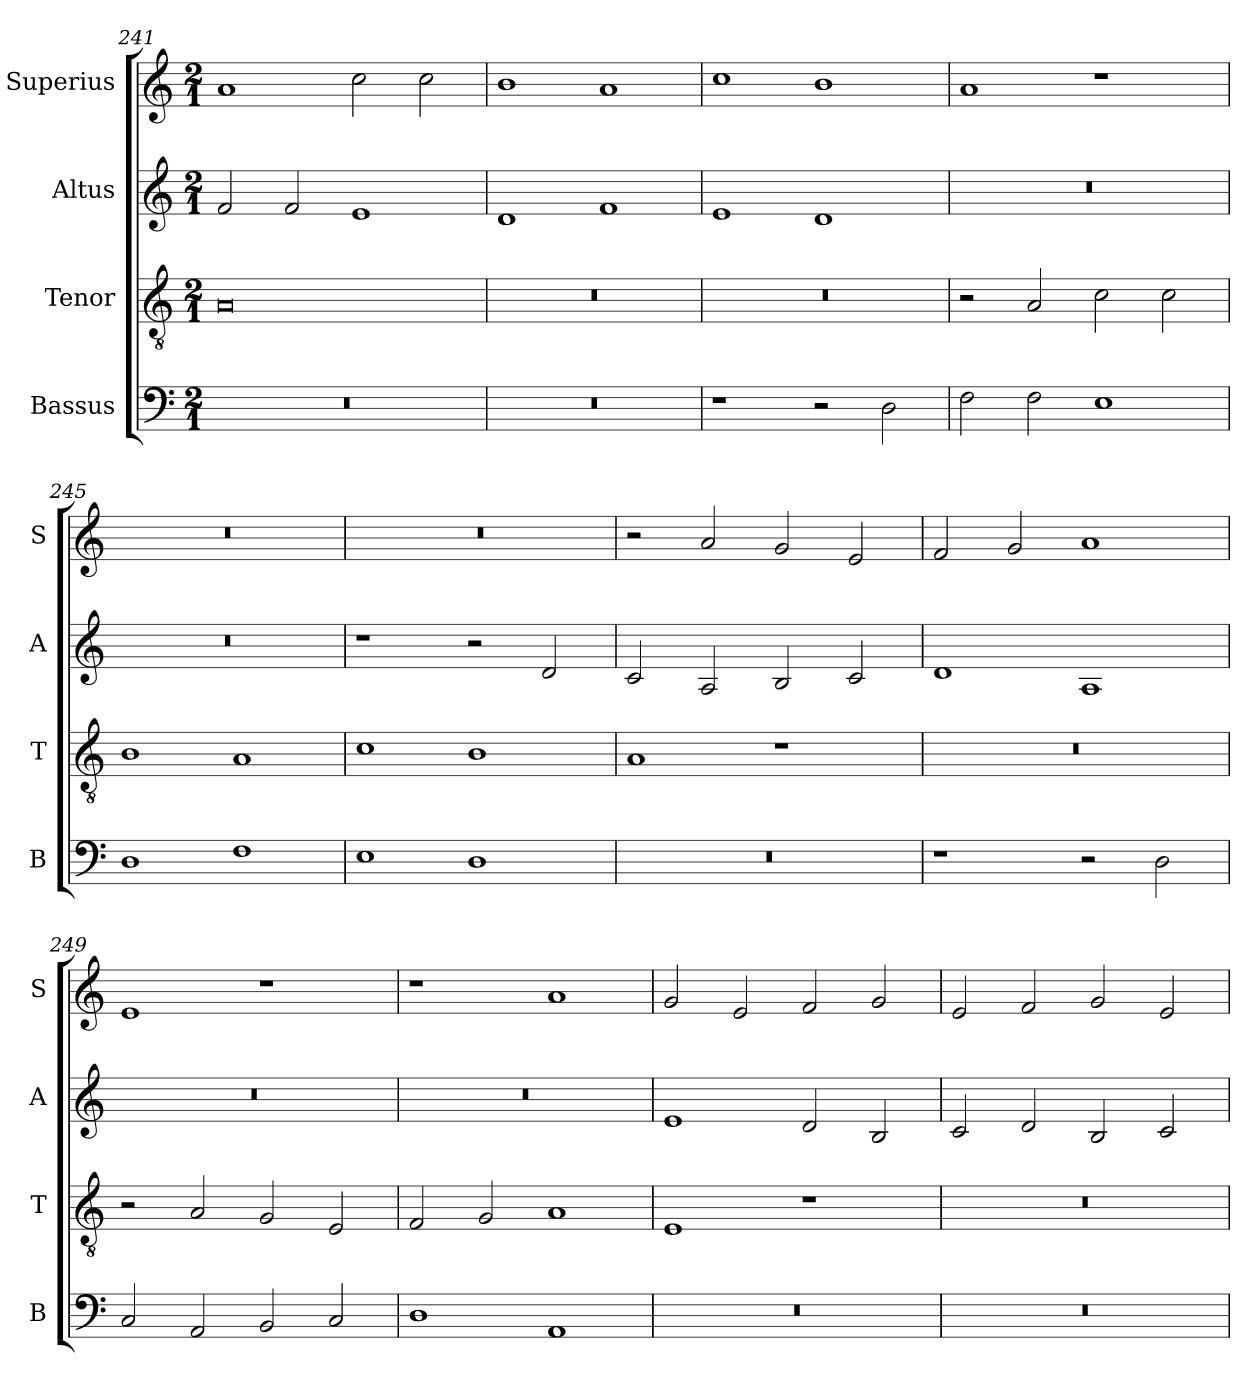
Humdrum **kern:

**kern	**kern	**kern	**kern
*part4	*part3	*part2	*part1
*staff4	*staff3	*staff2	*staff1
*I"Bassus	*I"Tenor	*I"Altus	*I"Superius
*I'B	*I'T	*I'A	*I'S
*clefF4	*clefGv2	*clefG2	*clefG2
*k[]	*k[]	*k[]	*k[]
*M2/1	*M2/1	*M2/1	*M2/1
=241	=241	=241	=241
0r	0A	2f/	1a
.	.	2f/	.
.	.	1e	2cc\
.	.	.	2cc\
=242	=242	=242	=242
0r	0r	1d	1b
.	.	1f	1a
=243	=243	=243	=243
1r	0r	1e	1cc
2r	.	1d	1b
2D\	.	.	.
=244	=244	=244	=244
2F\	2r	0r	1a
2F\	2A/	.	.
1E	2c\	.	1r
.	2c\	.	.
=245	=245	=245	=245
1D	1B	0r	0r
1F	1A	.	.
=246	=246	=246	=246
1E	1c	1r	0r
1D	1B	2r	.
.	.	2d/	.
=247	=247	=247	=247
0r	1A	2c/	2r
.	.	2A/	2a/
.	1r	2B/	2g/
.	.	2c/	2e/
=248	=248	=248	=248
1r	0r	1d	2f/
.	.	.	2g/
2r	.	1A	1a
2D\	.	.	.
=249	=249	=249	=249
2C/	2r	0r	1e
2AA/	2A/	.	.
2BB/	2G/	.	1r
2C/	2E/	.	.
=250	=250	=250	=250
1D	2F/	0r	1r
.	2G/	.	.
1AA	1A	.	1a
=251	=251	=251	=251
0r	1E	1e	2g/
.	.	.	2e/
.	1r	2d/	2f/
.	.	2B/	2g/
=252	=252	=252	=252
0r	0r	2c/	2e/
.	.	2d/	2f/
.	.	2B/	2g/
.	.	2c/	2e/
=	=	=	=
*-	*-	*-	*-
